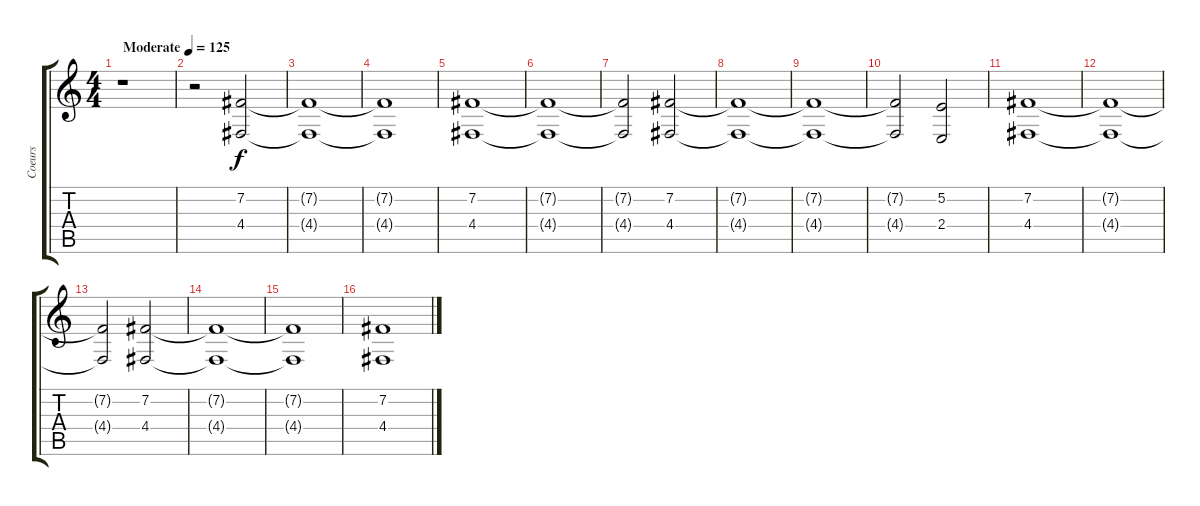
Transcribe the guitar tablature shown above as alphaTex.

\track ("Coeurs" "Coeurs") {instrument choiraahs}
\staff {score tabs}
\tuning (E4 B3 G3 D3 A2 E2) {hide}
\ts (4 4)
\tempo (125 "Moderate")
\clef g2
\ks c
r.1{dy f instrument choiraahs} |
r.2 (7.2 4.4).2 |
(7.2{t} 4.4{t}).1 |
(7.2{t} 4.4{t}).1 |
(7.2 4.4).1 |
(7.2{t} 4.4{t}).1 |
(7.2{t} 4.4{t}).2 (7.2 4.4).2 |
(7.2{t} 4.4{t}).1 |
(7.2{t} 4.4{t}).1 |
(7.2{t} 4.4{t}).2 (5.2 2.4).2 |
(7.2 4.4).1 |
(7.2{t} 4.4{t}).1 |
(7.2{t} 4.4{t}).2 (7.2 4.4).2 |
(7.2{t} 4.4{t}).1 |
(7.2{t} 4.4{t}).1 |
(7.2 4.4).1
